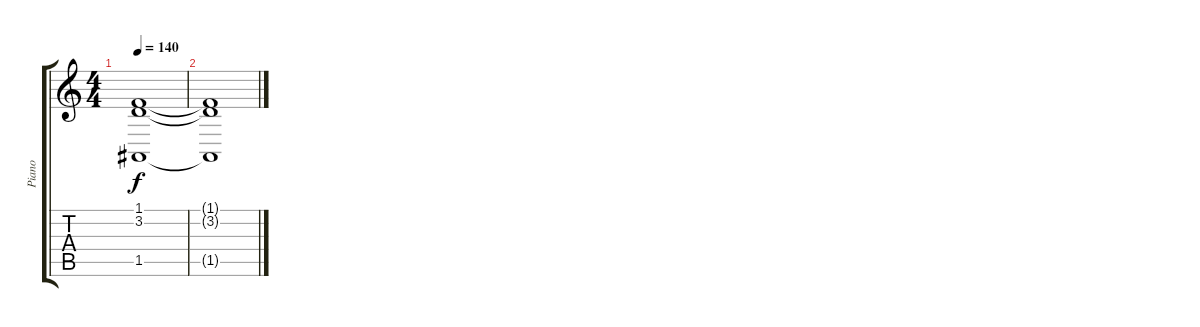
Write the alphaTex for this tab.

\track ("Piano" "Piano") {instrument acousticgrandpiano}
\staff {score tabs}
\tuning (E4 B3 G3 D3 A2 E2) {hide}
\ts (4 4)
\tempo 140
\clef g2
\ks c
(1.1{t} 3.2{t} 1.5{t}).1{dy f} |
(1.1{t} 3.2{t} 1.5{t}).1
